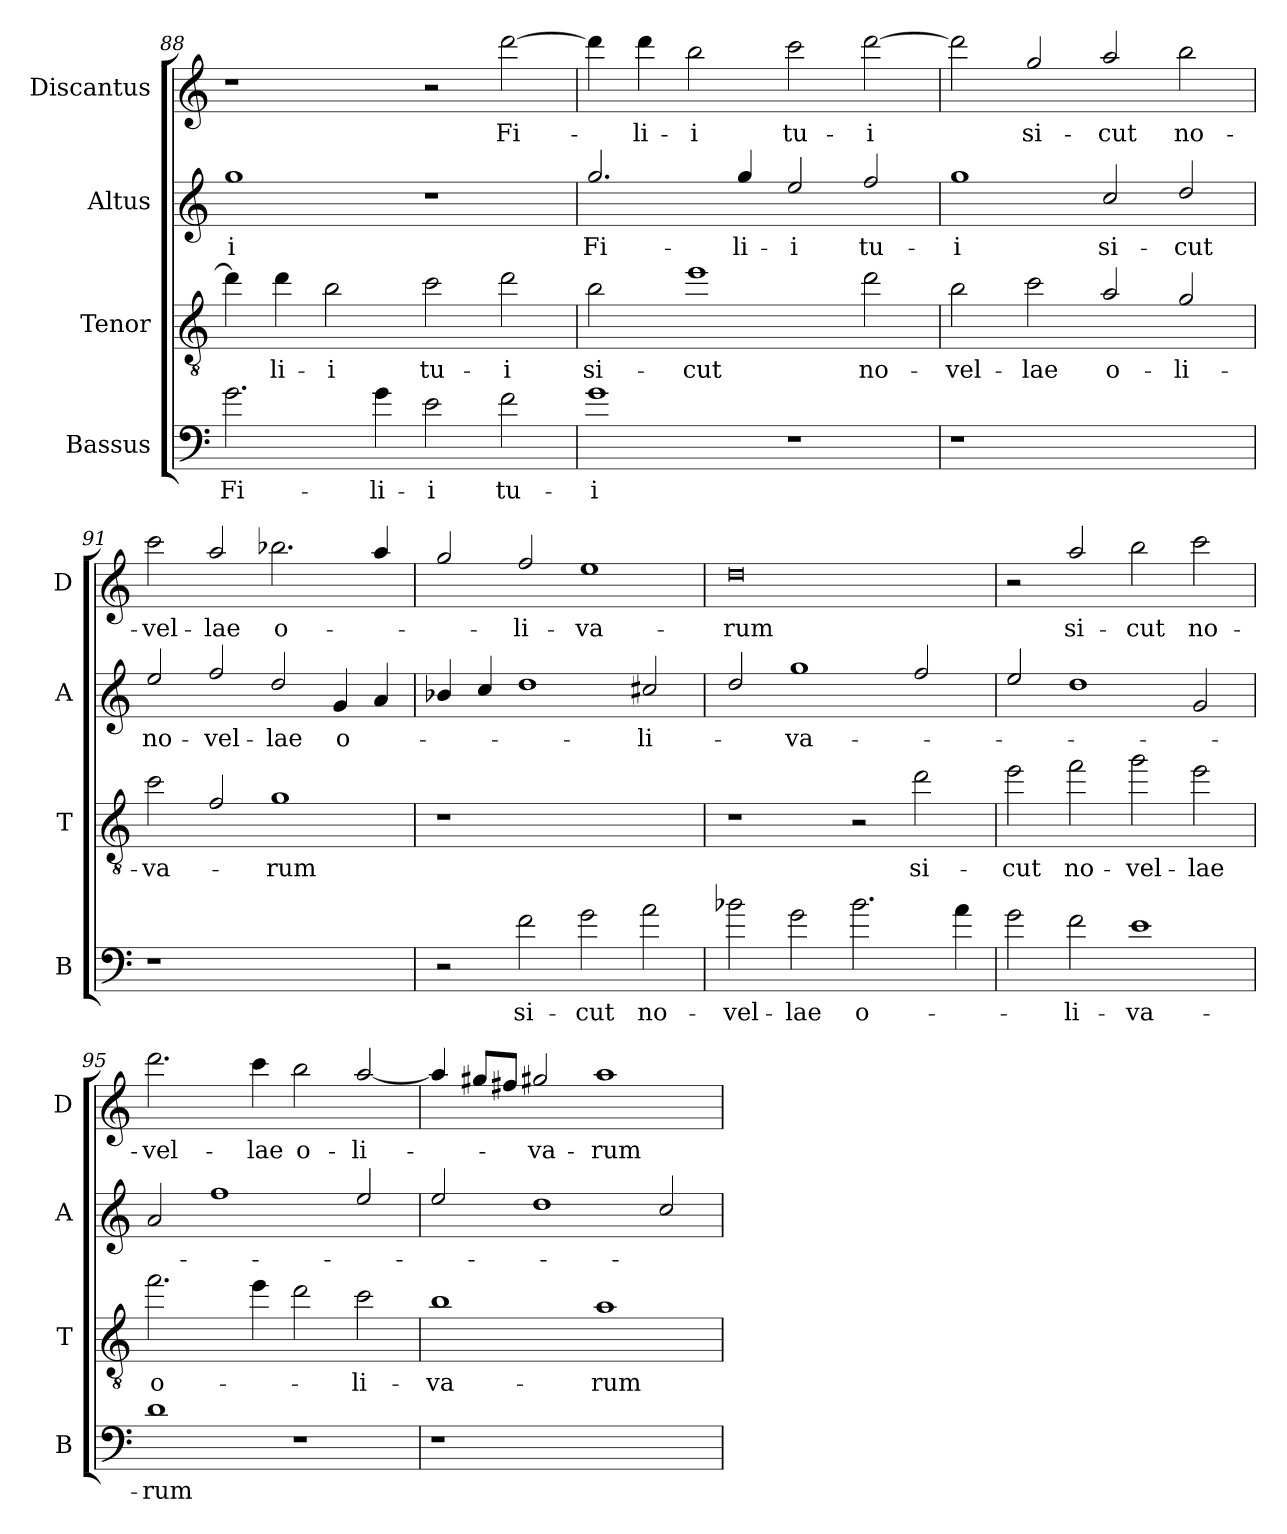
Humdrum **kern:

**kern	**text	**kern	**text	**kern	**text	**kern	**text
*part4	*part4	*part3	*part3	*part2	*part2	*part1	*part1
*staff4	*staff4	*staff3	*staff3	*staff2	*staff2	*staff1	*staff1
*I"Bassus	*	*I"Tenor	*	*I"Altus	*	*I"Discantus	*
*I'B	*	*I'T	*	*I'A	*	*I'D	*
!!LO:LB:g=z
*clefF4	*	*clefGv2	*	*clefG2	*	*clefG2	*
*ITrd7c12	*	*ITrd7c12	*	*ITrd7c12	*	*ITrd7c12	*
*k[]	*	*k[]	*	*k[]	*	*k[]	*
*C:	*	*C:	*	*C:	*	*C:	*
=88	=88	=88	=88	=88	=88	=88	=88
!	!LO:LY:b	!	!	!	!LO:LY:b	!	!
2.G\	Fi-	4d\]	.	1g	-i	1r	.
!	!	!	!LO:LY:b	!	!	!	!
.	.	4d\	-li-	.	.	.	.
!	!	!	!LO:LY:b	!	!	!	!
.	.	2B\	-i	.	.	.	.
!	!LO:LY:b	!	!	!	!	!	!
4G\	-li-	.	.	.	.	.	.
!	!LO:LY:b	!	!LO:LY:b	!	!	!	!
2E\	-i	2c\	tu-	1r	.	2r	.
!	!LO:LY:b	!	!LO:LY:b	!	!	!	!LO:LY:b
2F\	tu-	2d\	-i	.	.	[2dd\	Fi-
=89	=89	=89	=89	=89	=89	=89	=89
!	!LO:LY:b	!	!LO:LY:b	!	!LO:LY:b	!	!
1G	-i	2B\	si-	2.g/	Fi-	4dd\]	.
!	!	!	!	!	!	!	!LO:LY:b
.	.	.	.	.	.	4dd\	-li-
!	!	!	!LO:LY:b	!	!	!	!LO:LY:b
.	.	1e	-cut	.	.	2b\	-i
!	!	!	!	!	!LO:LY:b	!	!
.	.	.	.	4g/	-li-	.	.
!	!	!	!	!	!LO:LY:b	!	!LO:LY:b
1r	.	.	.	2e/	-i	2cc\	tu-
!	!	!	!LO:LY:b	!	!LO:LY:b	!	!LO:LY:b
.	.	2d\	no-	2f/	tu-	[2dd\	-i
=90	=90	=90	=90	=90	=90	=90	=90
!	!	!	!LO:LY:b	!	!LO:LY:b	!	!
1r	.	2B\	-vel-	1g	-i	2dd\]	.
!	!	!	!LO:LY:b	!	!	!	!LO:LY:b
.	.	2c\	-lae	.	.	2g/	si-
!	!	!	!LO:LY:b	!	!LO:LY:b	!	!LO:LY:b
1ryy	.	2A/	o-	2c/	si-	2a/	-cut
!	!	!	!LO:LY:b	!	!LO:LY:b	!	!LO:LY:b
.	.	2G/	-li-	2d/	-cut	2b\	no-
=91	=91	=91	=91	=91	=91	=91	=91
!	!	!	!LO:LY:b	!	!LO:LY:b	!	!LO:LY:b
1r	.	2c\	-va-	2e/	no-	2cc\	-vel-
!	!	!	!	!	!LO:LY:b	!	!LO:LY:b
.	.	2F/	.	2f/	-vel-	2a/	-lae
!	!	!	!LO:LY:b	!	!LO:LY:b	!	!LO:LY:b
1ryy	.	1G	-rum	2d/	-lae	2.b-X\	o-
!	!	!	!	!	!LO:LY:b	!	!
.	.	.	.	4G/	o-	.	.
.	.	.	.	4A/	.	4a/	.
=92	=92	=92	=92	=92	=92	=92	=92
2r	.	1r	.	4B-X/	.	2g/	.
.	.	.	.	4c/	.	.	.
!	!LO:LY:b	!	!	!	!	!	!LO:LY:b
2F\	si-	.	.	1d	.	2f/	-li-
!	!LO:LY:b	!	!	!	!	!	!LO:LY:b
2G\	-cut	1ryy	.	.	.	1e	-va-
!	!LO:LY:b	!	!	!	!LO:LY:b	!	!
2A\	no-	.	.	2c#X/	-li-	.	.
!!LO:PB:g=z
=93	=93	=93	=93	=93	=93	=93	=93
!	!LO:LY:b	!	!	!	!	!	!LO:LY:b
2B-X\	-vel-	1r	.	2d/	.	0d	-rum
!	!LO:LY:b	!	!	!	!LO:LY:b	!	!
2G\	-lae	.	.	1g	-va-	.	.
!	!LO:LY:b	!	!	!	!	!	!
2.B-\	o-	2r	.	.	.	.	.
!	!	!	!LO:LY:b	!	!	!	!
.	.	2d\	si-	2f/	.	.	.
4A\	.	.	.	.	.	.	.
=94	=94	=94	=94	=94	=94	=94	=94
!	!	!	!LO:LY:b	!	!	!	!
2G\	.	2e\	-cut	2e/	.	2r	.
!	!LO:LY:b	!	!LO:LY:b	!	!	!	!LO:LY:b
2F\	-li-	2f\	no-	1d	.	2a/	si-
!	!LO:LY:b	!	!LO:LY:b	!	!	!	!LO:LY:b
1E	-va-	2g\	-vel-	.	.	2b\	-cut
!	!	!	!LO:LY:b	!	!	!	!LO:LY:b
.	.	2e\	-lae	2G/	.	2cc\	no-
=95	=95	=95	=95	=95	=95	=95	=95
!	!LO:LY:b	!	!LO:LY:b	!	!	!	!LO:LY:b
1D	-rum	2.f\	o-	2A/	.	2.dd\	-vel-
.	.	.	.	1f	.	.	.
!	!	!	!	!	!	!	!LO:LY:b
.	.	4e\	.	.	.	4cc\	-lae
!	!	!	!	!	!	!	!LO:LY:b
1r	.	2d\	.	.	.	2b\	o-
!	!	!	!LO:LY:b	!	!	!	!LO:LY:b
.	.	2c\	-li-	2e/	.	[2a/	-li-
=96	=96	=96	=96	=96	=96	=96	=96
!	!	!	!LO:LY:b	!	!	!	!
1r	.	1B	-va-	2e/	.	4a/]	.
.	.	.	.	.	.	8g#X/L	.
.	.	.	.	.	.	8f#X/J	.
!	!	!	!	!	!	!	!LO:LY:b
.	.	.	.	1d	.	2g#X/	-va-
!	!	!	!LO:LY:b	!	!	!	!LO:LY:b
1ryy	.	1A	-rum	.	.	1a	-rum
.	.	.	.	2c/	.	.	.
=	=	=	=	=	=	=	=
*-	*-	*-	*-	*-	*-	*-	*-
